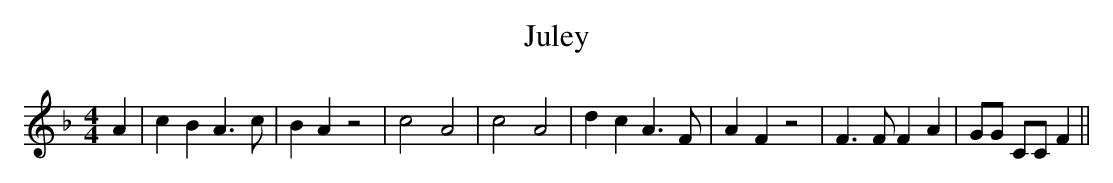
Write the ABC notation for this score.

X:1
T:Juley
M:4/4
L:1/4
K:F
 A| c B A3/2 c/2| B A z2| c2- A2| c2- A2| d c A3/2 F/2| A F z2| F3/2 F/2 F A|\
 G/2G/2 C/2C/2 F||
